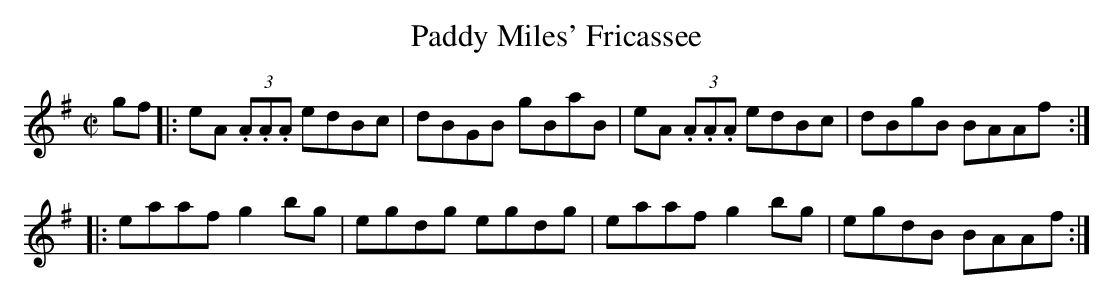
X:1
T:Paddy Miles' Fricassee
M:C|
L:1/8
K:Ador
gf|:eA (3.A.A.A edBc|dBGB gBaB|eA (3.A.A.A edBc|dBgB BAAf:|
|:eaaf g2 bg|egdg egdg|eaaf g2 bg|egdB BAAf:|]
